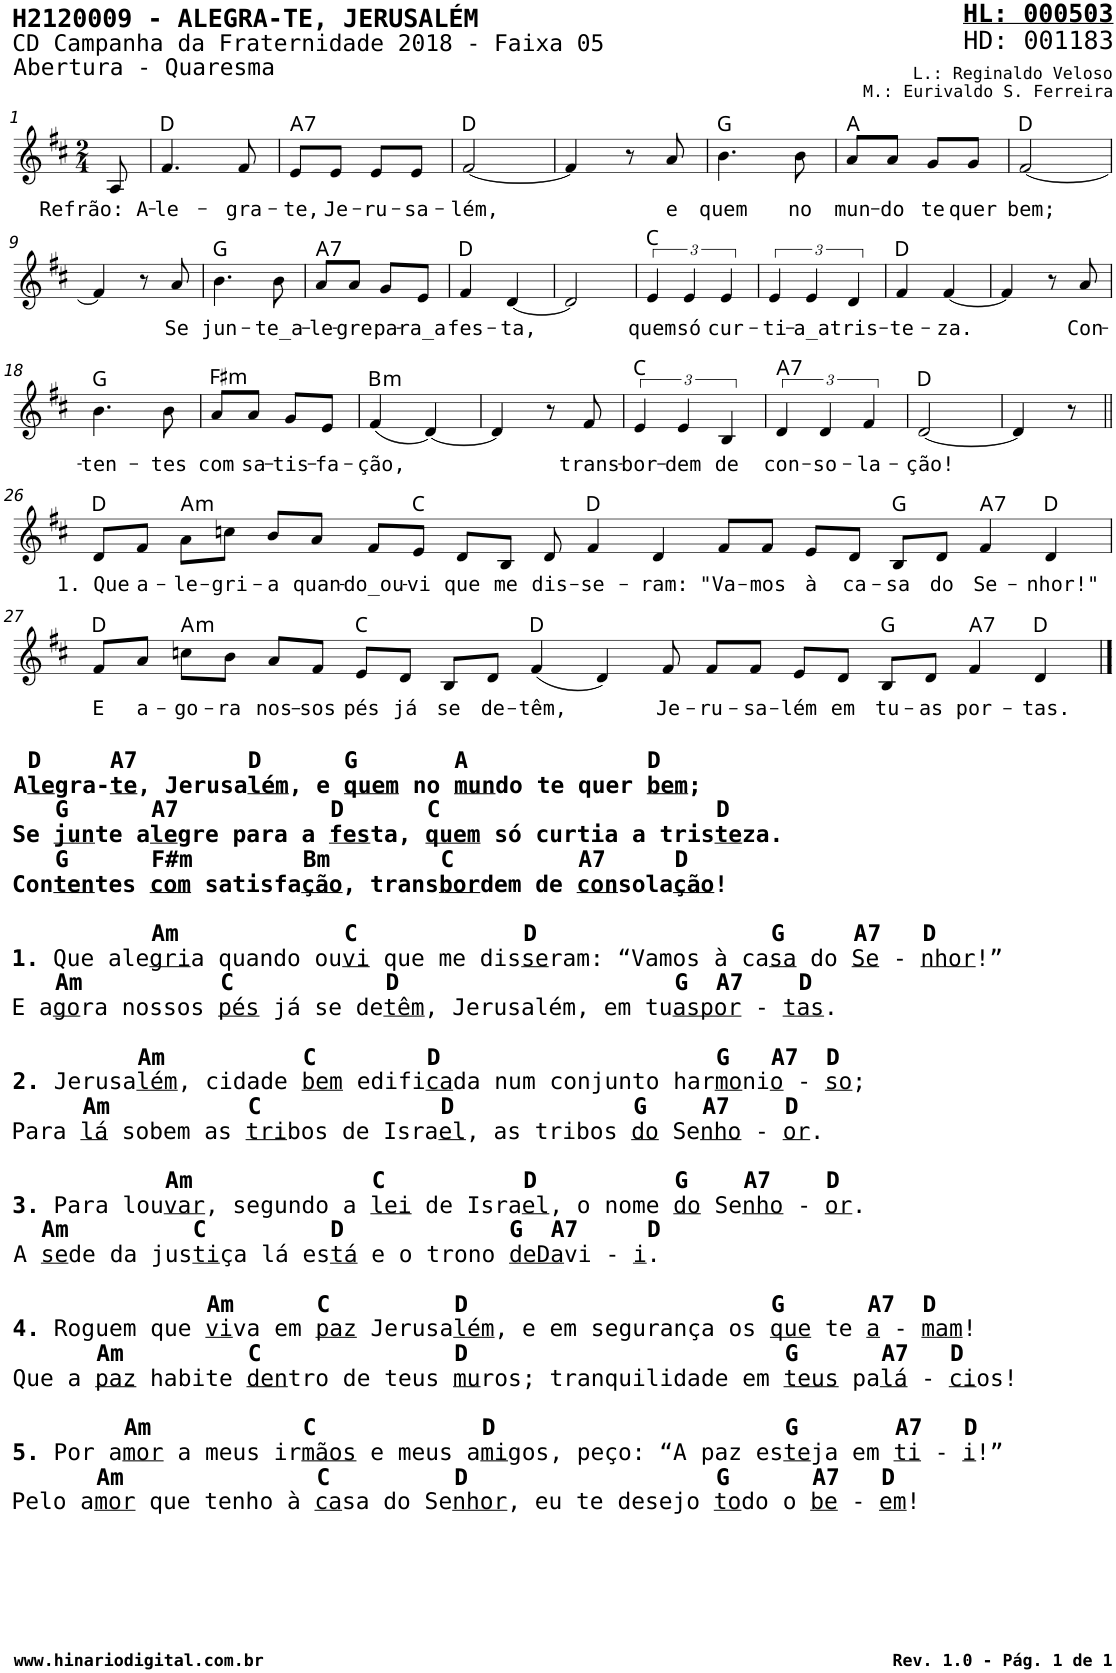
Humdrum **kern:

**kern	**text	**harte
*part1	*part1	*part1
*staff1	*staff1	*
*I"Voz	*	*
*I'V	*	*
*stria5	*	*
*clefG2	*	*
*k[f#c#]	*	*
*M2/4	*	*
=1	=1	=1
!	!LO:LY:b	!
8A/	Refrão: A-	.
=2	=2	=2
!	!LO:LY:b	!
4.f#/	-le-	D:maj
!	!LO:LY:b	!
8f#/	-gra-	.
=3	=3	=3
!	!LO:LY:b	!LO:H:kt=7
8e/L	-te,	A:7
!	!LO:LY:b	!
8e/J	Je-	.
!	!LO:LY:b	!
8e/L	-ru-	.
!	!LO:LY:b	!
8e/J	-sa-	.
=4	=4	=4
!	!LO:LY:b	!
[2f#/	-lém,	D:maj
=5	=5	=5
4f#/]	.	.
8r	.	.
!	!LO:LY:b	!
8a/	e	.
=6	=6	=6
!	!LO:LY:b	!
4.b\	quem	G:maj
!	!LO:LY:b	!
8b\	no	.
=7	=7	=7
!	!LO:LY:b	!
8a/L	mun-	A:maj
!	!LO:LY:b	!
8a/J	-do	.
!	!LO:LY:b	!
8g/L	te	.
!	!LO:LY:b	!
8g/J	quer	.
=8	=8	=8
!	!LO:LY:b	!
[2f#/	bem;	D:maj
!!LO:LB:g=z
=9	=9	=9
4f#/]	.	.
8r	.	.
!	!LO:LY:b	!
8a/	Se	.
=10	=10	=10
!	!LO:LY:b	!
4.b\	jun-	G:maj
!	!LO:LY:b	!
8b\	-te_a-	.
=11	=11	=11
!	!LO:LY:b	!LO:H:kt=7
8a/L	-le-	A:7
!	!LO:LY:b	!
8a/J	-gre	.
!	!LO:LY:b	!
8g/L	pa-	.
!	!LO:LY:b	!
8e/J	-ra_a	.
=12	=12	=12
!	!LO:LY:b	!
4f#/	fes-	D:maj
!	!LO:LY:b	!
[4d/	-ta,	.
=13	=13	=13
2d/]	.	.
=14	=14	=14
!	!LO:LY:b	!
6e/	quem	C:maj
!	!LO:LY:b	!
6e/	só	.
!	!LO:LY:b	!
6e/	cur-	.
=15	=15	=15
!	!LO:LY:b	!
6e/	-ti-	.
!	!LO:LY:b	!
6e/	-a_a	.
!	!LO:LY:b	!
6d/	tris-	.
=16	=16	=16
!	!LO:LY:b	!
4f#/	-te-	D:maj
!	!LO:LY:b	!
[4f#/	-za.	.
=17	=17	=17
4f#/]	.	.
8r	.	.
!	!LO:LY:b	!
8a/	Con-	.
!!LO:LB:g=z
=18	=18	=18
!	!LO:LY:b	!
4.b\	-ten-	G:maj
!	!LO:LY:b	!
8b\	-tes	.
=19	=19	=19
!	!LO:LY:b	!LO:H:kt=m
8a/L	com	F#:min
!	!LO:LY:b	!
8a/J	sa-	.
!	!LO:LY:b	!
8g/L	-tis-	.
!	!LO:LY:b	!
8e/J	-fa-	.
=20	=20	=20
!	!LO:LY:b	!LO:H:kt=m
(4f#/	-ção,	B:min
[4d/)	.	.
=21	=21	=21
4d/]	.	.
8r	.	.
!	!LO:LY:b	!
8f#/	trans-	.
=22	=22	=22
!	!LO:LY:b	!
6e/	-bor-	C:maj
!	!LO:LY:b	!
6e/	-dem	.
!	!LO:LY:b	!
6B/	de	.
=23	=23	=23
!	!LO:LY:b	!LO:H:kt=7
6d/	con-	A:7
!	!LO:LY:b	!
6d/	-so-	.
!	!LO:LY:b	!
6f#/	-la-	.
=24	=24	=24
!	!LO:LY:b	!
[2d/	-ção!	D:maj
=25	=25	=25
4d/]	.	.
8r	.	.
!!LO:LB:g=z
=26||	=26||	=26||
!	!LO:LY:b	!
8d/L	1. Que	D:maj
!	!LO:LY:b	!
8f#/J	a-	.
!	!LO:LY:b	!LO:H:kt=m
8a\L	-le-	A:min
!	!LO:LY:b	!
8ccn\J	-gri-	.
!	!LO:LY:b	!
8b/L	-a	.
!	!LO:LY:b	!
8a/J	quan-	.
!	!LO:LY:b	!
8f#/L	-do_ou-	.
!	!LO:LY:b	!
8e/J	-vi	C:maj
!	!LO:LY:b	!
8d/L	que	.
!	!LO:LY:b	!
8B/J	me	.
!	!LO:LY:b	!
8d/	dis-	.
!	!LO:LY:b	!
4f#/	-se-	D:maj
!	!LO:LY:b	!
4d/	-ram:	.
!	!LO:LY:b	!
8f#/L	"Va-	.
!	!LO:LY:b	!
8f#/J	-mos	.
!	!LO:LY:b	!
8e/L	à	.
!	!LO:LY:b	!
8d/J	ca-	.
!	!LO:LY:b	!
8B/L	-sa	G:maj
!	!LO:LY:b	!
8d/J	do	.
!	!LO:LY:b	!LO:H:kt=7
4f#/	Se-	A:7
!	!LO:LY:b	!
4d/	-nhor!"	D:maj
!!LO:LB:g=z
=27	=27	=27
!LO:TX:b:B:t=D     A7        D      G       A             D	!	!
!LO:TX:b:t=A	!	!
!LO:TX:b:t=le	!	!
!LO:TX:b:t=gra-	!	!
!LO:TX:b:t=te	!	!
!LO:TX:b:t=, Jerusa	!	!
!LO:TX:b:t=lém	!	!
!LO:TX:b:t=, e	!	!
!LO:TX:b:t=quem	!	!
!LO:TX:b:t=no	!	!
!LO:TX:b:t=mun	!	!
!LO:TX:b:t=do te quer	!	!
!LO:TX:b:t=bem	!	!
!LO:TX:b:t=;	!	!
!LO:TX:b:t=G      A7           D      C                    D	!	!
!LO:TX:b:t=Se	!	!
!LO:TX:b:t=jun	!	!
!LO:TX:b:t=te a	!	!
!LO:TX:b:t=le	!	!
!LO:TX:b:t=gre para a	!	!
!LO:TX:b:t=fes	!	!
!LO:TX:b:t=ta,	!	!
!LO:TX:b:t=quem	!	!
!LO:TX:b:t=só curtia a tris	!	!
!LO:TX:b:t=te	!	!
!LO:TX:b:t=za.	!	!
!LO:TX:b:t=G      F#m        Bm        C         A7     D	!	!
!LO:TX:b:t=Con	!	!
!LO:TX:b:t=ten	!	!
!LO:TX:b:t=tes	!	!
!LO:TX:b:t=com	!	!
!LO:TX:b:t=satisfa	!	!
!LO:TX:b:t=ção	!	!
!LO:TX:b:t=, trans	!	!
!LO:TX:b:t=bor	!	!
!LO:TX:b:t=dem de	!	!
!LO:TX:b:t=con	!	!
!LO:TX:b:t=sola	!	!
!LO:TX:b:t=ção	!	!
!LO:TX:b:t=!	!	!
!LO:TX:b:t=Am            C            D                 G     A7   D	!	!
!LO:TX:b:t=1.	!	!
!LO:TX:b:t=Que ale	!	!
!LO:TX:b:t=gri	!	!
!LO:TX:b:t=a quando ou	!	!
!LO:TX:b:t=vi	!	!
!LO:TX:b:t=que me dis	!	!
!LO:TX:b:t=se	!	!
!LO:TX:b:t=ram&colon; “Vamos à ca	!	!
!LO:TX:b:t=sa	!	!
!LO:TX:b:t=do	!	!
!LO:TX:b:t=Se	!	!
!LO:TX:b:t=-	!	!
!LO:TX:b:t=nhor	!	!
!LO:TX:b:t=!”	!	!
!LO:TX:b:B:t=Am          C           D                    G  A7    D	!	!
!LO:TX:b:t=E a	!	!
!LO:TX:b:t=go	!	!
!LO:TX:b:t=ra nossos	!	!
!LO:TX:b:t=pés	!	!
!LO:TX:b:t=já se de	!	!
!LO:TX:b:t=têm	!	!
!LO:TX:b:t=, Jerusalém, em tu	!	!
!LO:TX:b:t=aspor	!	!
!LO:TX:b:t=-	!	!
!LO:TX:b:t=tas	!	!
!LO:TX:b:t=.	!	!
!LO:TX:b:B:t=Am          C        D                    G   A7  D	!	!
!LO:TX:b:t=2.	!	!
!LO:TX:b:t=Jerusa	!	!
!LO:TX:b:t=lém	!	!
!LO:TX:b:t=, cidade	!	!
!LO:TX:b:t=bem	!	!
!LO:TX:b:t=edifi	!	!
!LO:TX:b:t=ca	!	!
!LO:TX:b:t=da num conjunto har	!	!
!LO:TX:b:t=mo	!	!
!LO:TX:b:t=ni	!	!
!LO:TX:b:t=o	!	!
!LO:TX:b:t=-	!	!
!LO:TX:b:t=so	!	!
!LO:TX:b:t=;	!	!
!LO:TX:b:B:t=Am          C             D             G    A7    D	!	!
!LO:TX:b:t=Para	!	!
!LO:TX:b:t=lá	!	!
!LO:TX:b:t=sobem as	!	!
!LO:TX:b:t=tri	!	!
!LO:TX:b:t=bos de Isra	!	!
!LO:TX:b:t=el	!	!
!LO:TX:b:t=, as tribos	!	!
!LO:TX:b:t=do	!	!
!LO:TX:b:t=Se	!	!
!LO:TX:b:t=nho	!	!
!LO:TX:b:t=-	!	!
!LO:TX:b:t=or	!	!
!LO:TX:b:t=.	!	!
!LO:TX:b:B:t=Am             C          D          G    A7    D	!	!
!LO:TX:b:t=3.	!	!
!LO:TX:b:t=Para lou	!	!
!LO:TX:b:t=var	!	!
!LO:TX:b:t=, segundo a	!	!
!LO:TX:b:t=lei	!	!
!LO:TX:b:t=de Isra	!	!
!LO:TX:b:t=el	!	!
!LO:TX:b:t=, o nome	!	!
!LO:TX:b:t=do	!	!
!LO:TX:b:t=Se	!	!
!LO:TX:b:t=nho	!	!
!LO:TX:b:t=-	!	!
!LO:TX:b:t=or	!	!
!LO:TX:b:t=.	!	!
!LO:TX:b:B:t=Am         C         D            G  A7     D	!	!
!LO:TX:b:t=A	!	!
!LO:TX:b:t=se	!	!
!LO:TX:b:t=de da jus	!	!
!LO:TX:b:t=ti	!	!
!LO:TX:b:t=ça lá es	!	!
!LO:TX:b:t=tá	!	!
!LO:TX:b:t=e o trono	!	!
!LO:TX:b:t=deDa	!	!
!LO:TX:b:t=vi -	!	!
!LO:TX:b:t=i	!	!
!LO:TX:b:t=.	!	!
!LO:TX:b:B:t=Am      C         D                      G      A7  D	!	!
!LO:TX:b:t=4.	!	!
!LO:TX:b:t=Roguem que	!	!
!LO:TX:b:t=vi	!	!
!LO:TX:b:t=va em	!	!
!LO:TX:b:t=paz	!	!
!LO:TX:b:t=Jerusa	!	!
!LO:TX:b:t=lém	!	!
!LO:TX:b:t=, e em segurança os	!	!
!LO:TX:b:t=que	!	!
!LO:TX:b:t=te	!	!
!LO:TX:b:t=a	!	!
!LO:TX:b:t=-	!	!
!LO:TX:b:t=mam	!	!
!LO:TX:b:t=!	!	!
!LO:TX:b:B:t=Am         C              D                       G      A7   D	!	!
!LO:TX:b:t=Que a	!	!
!LO:TX:b:t=paz	!	!
!LO:TX:b:t=habite	!	!
!LO:TX:b:t=den	!	!
!LO:TX:b:t=tro de teus	!	!
!LO:TX:b:t=mu	!	!
!LO:TX:b:t=ros; tranquilidade em	!	!
!LO:TX:b:t=teus	!	!
!LO:TX:b:t=pa	!	!
!LO:TX:b:t=lá	!	!
!LO:TX:b:t=-	!	!
!LO:TX:b:t=ci	!	!
!LO:TX:b:t=os!	!	!
!LO:TX:b:B:t=Am           C            D                     G       A7   D	!	!
!LO:TX:b:t=5.	!	!
!LO:TX:b:t=Por a	!	!
!LO:TX:b:t=mor	!	!
!LO:TX:b:t=a meus ir	!	!
!LO:TX:b:t=mãos	!	!
!LO:TX:b:t=e meus a	!	!
!LO:TX:b:t=mi	!	!
!LO:TX:b:t=gos, peço&colon; “A paz es	!	!
!LO:TX:b:t=te	!	!
!LO:TX:b:t=ja em	!	!
!LO:TX:b:t=ti	!	!
!LO:TX:b:t=-	!	!
!LO:TX:b:t=i	!	!
!LO:TX:b:t=!”	!	!
!LO:TX:b:B:t=Am              C         D                  G      A7   D	!	!
!LO:TX:b:t=Pelo a	!	!
!LO:TX:b:t=mor	!	!
!LO:TX:b:t=que tenho à	!	!
!LO:TX:b:t=ca	!	!
!LO:TX:b:t=sa do Se	!	!
!LO:TX:b:t=nhor	!	!
!LO:TX:b:t=, eu te desejo	!	!
!LO:TX:b:t=to	!	!
!LO:TX:b:t=do o	!	!
!LO:TX:b:t=be	!	!
!LO:TX:b:t=-	!	!
!LO:TX:b:t=em	!	!
!LO:TX:b:t=!	!	!
!	!LO:LY:b	!
8f#/L	E	D:maj
!	!LO:LY:b	!
8a/J	a-	.
!	!LO:LY:b	!LO:H:kt=m
8ccn\L	-go-	A:min
!	!LO:LY:b	!
8b\J	-ra	.
!	!LO:LY:b	!
8a/L	nos-	.
!	!LO:LY:b	!
8f#/J	-sos	.
!	!LO:LY:b	!
8e/L	pés	C:maj
!	!LO:LY:b	!
8d/J	já	.
!	!LO:LY:b	!
8B/L	se	.
!	!LO:LY:b	!
8d/J	de-	.
!	!LO:LY:b	!
(4f#/	-têm,	D:maj
4d/)	.	.
!	!LO:LY:b	!
8f#/	Je-	.
!	!LO:LY:b	!
8f#/L	-ru-	.
!	!LO:LY:b	!
8f#/J	-sa-	.
!	!LO:LY:b	!
8e/L	-lém	.
!	!LO:LY:b	!
8d/J	em	.
!	!LO:LY:b	!
8B/L	tu-	G:maj
!	!LO:LY:b	!
8d/J	-as	.
!	!LO:LY:b	!LO:H:kt=7
4f#/	por-	A:7
!	!LO:LY:b	!
4d/	-tas.	D:maj
==	==	==
*-	*-	*-
